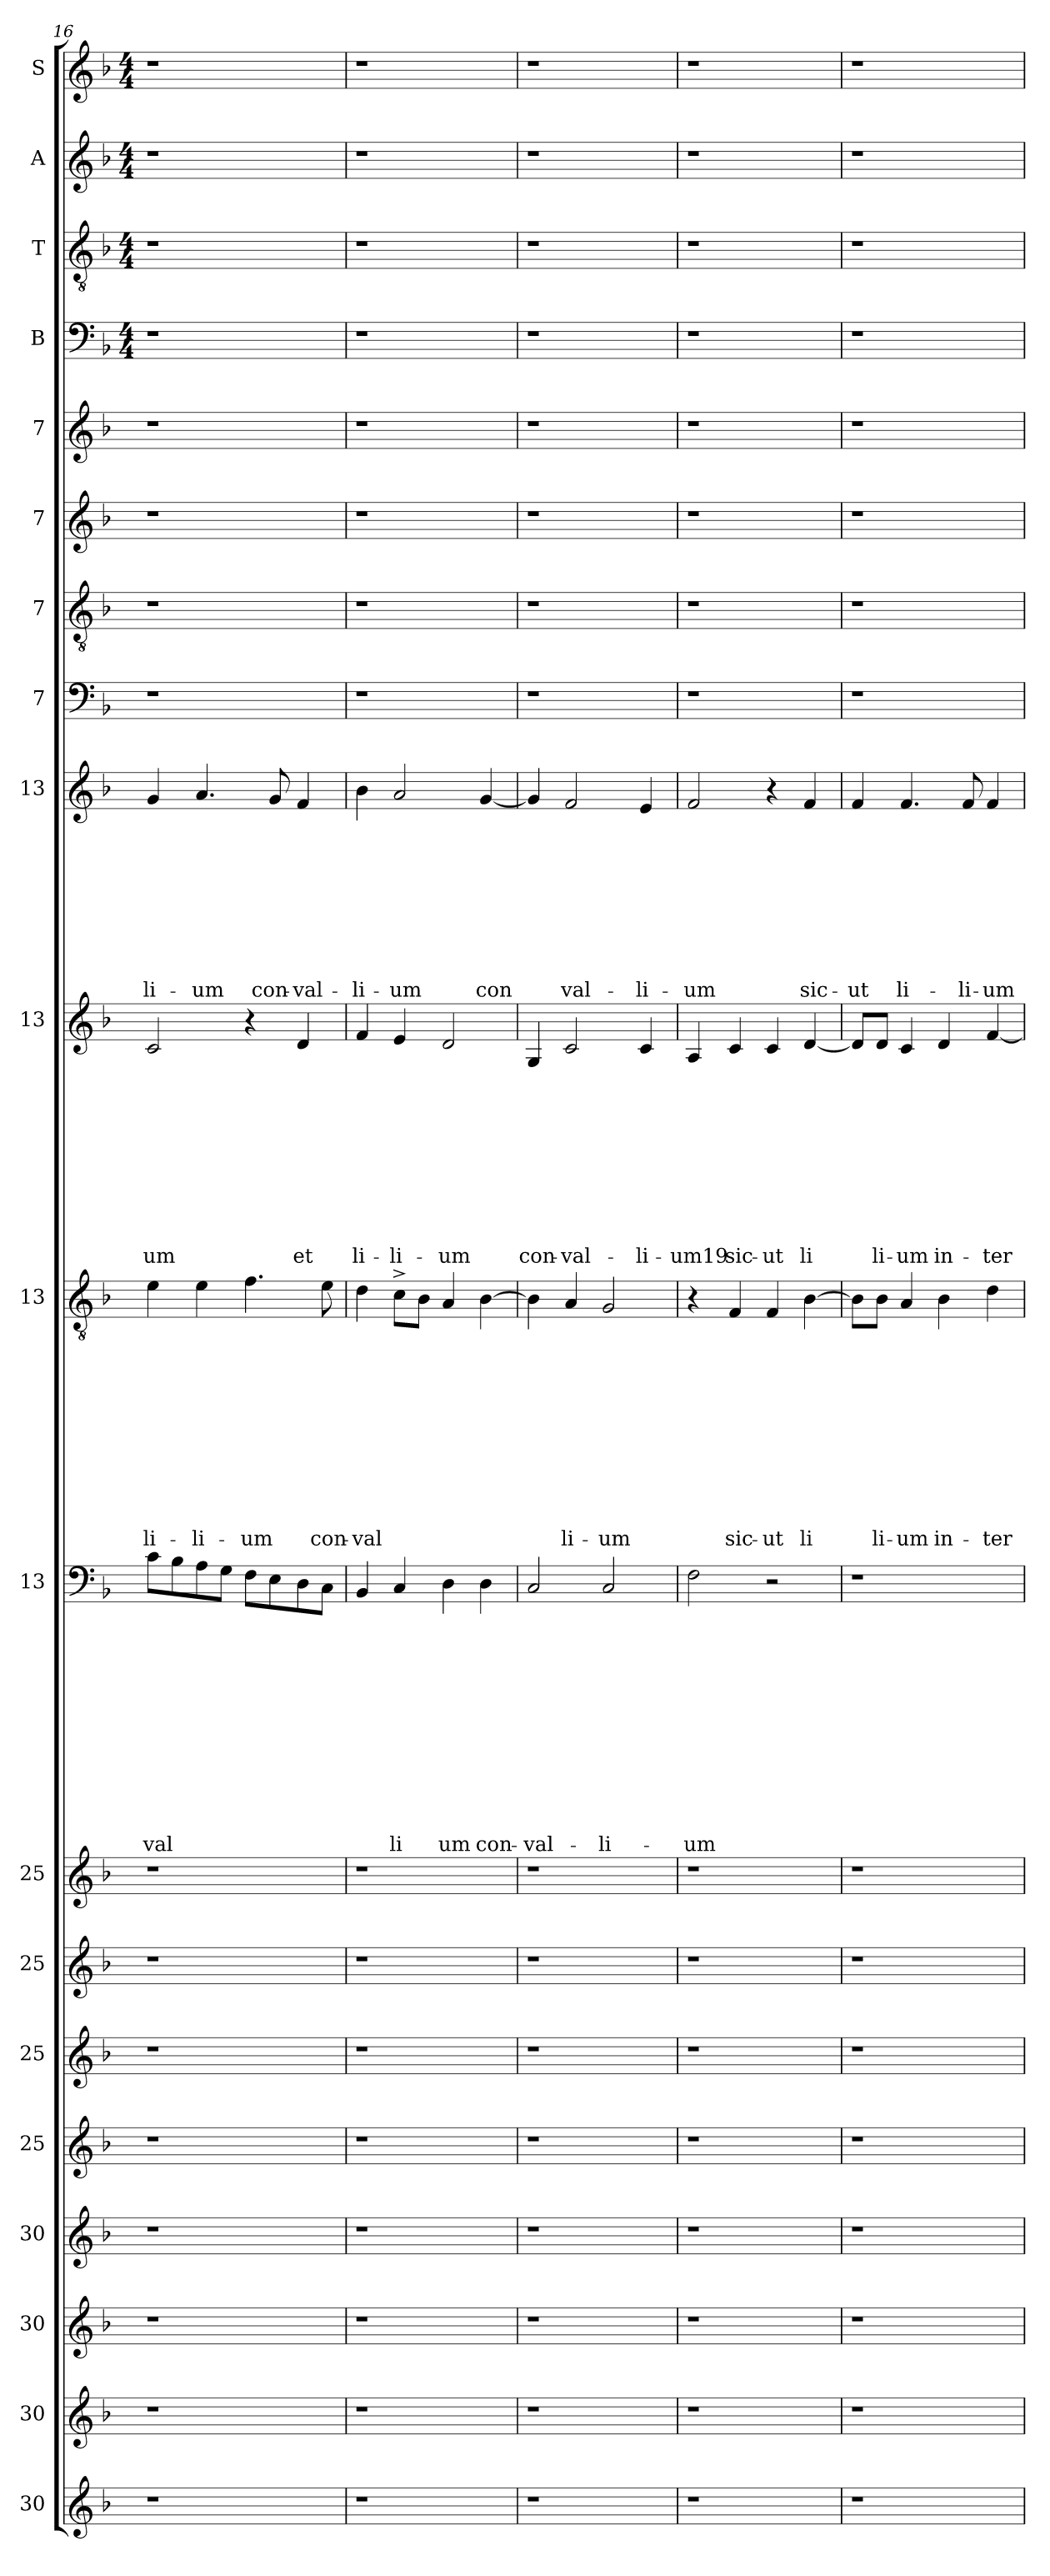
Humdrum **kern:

**kern	**kern	**kern	**kern	**kern	**kern	**kern	**kern	**kern	**text	**text	**text	**text	**text	**text	**text	**text	**text	**text	**text	**text	**kern	**text	**text	**text	**text	**text	**text	**text	**text	**text	**text	**text	**kern	**text	**text	**text	**text	**text	**text	**text	**text	**text	**text	**kern	**text	**text	**text	**text	**text	**text	**text	**text	**text	**kern	**kern	**kern	**kern	**kern	**kern	**kern	**kern
*part20	*part19	*part18	*part17	*part16	*part15	*part14	*part13	*part12	*part12	*part12	*part12	*part12	*part12	*part12	*part12	*part12	*part12	*part12	*part12	*part12	*part11	*part11	*part11	*part11	*part11	*part11	*part11	*part11	*part11	*part11	*part11	*part11	*part10	*part10	*part10	*part10	*part10	*part10	*part10	*part10	*part10	*part10	*part10	*part9	*part9	*part9	*part9	*part9	*part9	*part9	*part9	*part9	*part9	*part8	*part7	*part6	*part5	*part4	*part3	*part2	*part1
*staff20	*staff19	*staff18	*staff17	*staff16	*staff15	*staff14	*staff13	*staff12	*staff12	*staff12	*staff12	*staff12	*staff12	*staff12	*staff12	*staff12	*staff12	*staff12	*staff12	*staff12	*staff11	*staff11	*staff11	*staff11	*staff11	*staff11	*staff11	*staff11	*staff11	*staff11	*staff11	*staff11	*staff10	*staff10	*staff10	*staff10	*staff10	*staff10	*staff10	*staff10	*staff10	*staff10	*staff10	*staff9	*staff9	*staff9	*staff9	*staff9	*staff9	*staff9	*staff9	*staff9	*staff9	*staff8	*staff7	*staff6	*staff5	*staff4	*staff3	*staff2	*staff1
*I"30	*I"30	*I"30	*I"30	*I"25	*I"25	*I"25	*I"25	*I"13	*	*	*	*	*	*	*	*	*	*	*	*	*I"13	*	*	*	*	*	*	*	*	*	*	*	*I"13	*	*	*	*	*	*	*	*	*	*	*I"13	*	*	*	*	*	*	*	*	*	*I"7	*I"7	*I"7	*I"7	*I"B	*I"T	*I"A	*I"S
*clefG2	*clefG2	*clefG2	*clefG2	*clefG2	*clefG2	*clefG2	*clefG2	*clefF4	*	*	*	*	*	*	*	*	*	*	*	*	*clefGv2	*	*	*	*	*	*	*	*	*	*	*	*clefG2	*	*	*	*	*	*	*	*	*	*	*clefG2	*	*	*	*	*	*	*	*	*	*clefF4	*clefGv2	*clefG2	*clefG2	*clefF4	*clefGv2	*clefG2	*clefG2
*k[b-]	*k[b-]	*k[b-]	*k[b-]	*k[b-]	*k[b-]	*k[b-]	*k[b-]	*k[b-]	*	*	*	*	*	*	*	*	*	*	*	*	*k[b-]	*	*	*	*	*	*	*	*	*	*	*	*k[b-]	*	*	*	*	*	*	*	*	*	*	*k[b-]	*	*	*	*	*	*	*	*	*	*k[b-]	*k[b-]	*k[b-]	*k[b-]	*k[b-]	*k[b-]	*k[b-]	*k[b-]
*F:	*F:	*F:	*F:	*F:	*F:	*F:	*F:	*F:	*	*	*	*	*	*	*	*	*	*	*	*	*F:	*	*	*	*	*	*	*	*	*	*	*	*F:	*	*	*	*	*	*	*	*	*	*	*F:	*	*	*	*	*	*	*	*	*	*F:	*F:	*F:	*F:	*F:	*F:	*F:	*F:
*	*	*	*	*	*	*	*	*	*	*	*	*	*	*	*	*	*	*	*	*	*	*	*	*	*	*	*	*	*	*	*	*	*	*	*	*	*	*	*	*	*	*	*	*	*	*	*	*	*	*	*	*	*	*	*	*	*	*M4/4	*M4/4	*M4/4	*M4/4
=16	=16	=16	=16	=16	=16	=16	=16	=16	=16	=16	=16	=16	=16	=16	=16	=16	=16	=16	=16	=16	=16	=16	=16	=16	=16	=16	=16	=16	=16	=16	=16	=16	=16	=16	=16	=16	=16	=16	=16	=16	=16	=16	=16	=16	=16	=16	=16	=16	=16	=16	=16	=16	=16	=16	=16	=16	=16	=16	=16	=16	=16
!	!	!	!	!	!	!	!	!	!	!	!	!	!	!	!	!	!	!	!	!LO:LY:b	!	!	!	!	!	!	!	!	!	!	!	!LO:LY:b	!	!	!	!	!	!	!	!	!	!	!LO:LY:b	!	!	!	!	!	!	!	!	!	!LO:LY:b	!	!	!	!	!	!	!	!
1r	1r	1r	1r	1r	1r	1r	1r	8c\L	.	.	.	.	.	.	.	.	.	.	.	-val	4e\	.	.	.	.	.	.	.	.	.	.	li-	2c/	.	.	.	.	.	.	.	.	.	-um	4g/	.	.	.	.	.	.	.	.	-li-	1r	1r	1r	1r	1r	1r	1r	1r
.	.	.	.	.	.	.	.	8B-\	.	.	.	.	.	.	.	.	.	.	.	.	.	.	.	.	.	.	.	.	.	.	.	.	.	.	.	.	.	.	.	.	.	.	.	.	.	.	.	.	.	.	.	.	.	.	.	.	.	.	.	.	.
!	!	!	!	!	!	!	!	!	!	!	!	!	!	!	!	!	!	!	!	!	!	!	!	!	!	!	!	!	!	!	!	!LO:LY:b	!	!	!	!	!	!	!	!	!	!	!	!	!	!	!	!	!	!	!	!	!LO:LY:b	!	!	!	!	!	!	!	!
.	.	.	.	.	.	.	.	8A\	.	.	.	.	.	.	.	.	.	.	.	.	4e\	.	.	.	.	.	.	.	.	.	.	-li-	.	.	.	.	.	.	.	.	.	.	.	4.a/	.	.	.	.	.	.	.	.	-um	.	.	.	.	.	.	.	.
.	.	.	.	.	.	.	.	8G\J	.	.	.	.	.	.	.	.	.	.	.	.	.	.	.	.	.	.	.	.	.	.	.	.	.	.	.	.	.	.	.	.	.	.	.	.	.	.	.	.	.	.	.	.	.	.	.	.	.	.	.	.	.
!	!	!	!	!	!	!	!	!	!	!	!	!	!	!	!	!	!	!	!	!	!	!	!	!	!	!	!	!	!	!	!	!LO:LY:b	!	!	!	!	!	!	!	!	!	!	!	!	!	!	!	!	!	!	!	!	!	!	!	!	!	!	!	!	!
.	.	.	.	.	.	.	.	8F\L	.	.	.	.	.	.	.	.	.	.	.	.	4.f\	.	.	.	.	.	.	.	.	.	.	-um	4r	.	.	.	.	.	.	.	.	.	.	.	.	.	.	.	.	.	.	.	.	.	.	.	.	.	.	.	.
!	!	!	!	!	!	!	!	!	!	!	!	!	!	!	!	!	!	!	!	!	!	!	!	!	!	!	!	!	!	!	!	!	!	!	!	!	!	!	!	!	!	!	!	!	!	!	!	!	!	!	!	!	!LO:LY:b	!	!	!	!	!	!	!	!
.	.	.	.	.	.	.	.	8E\	.	.	.	.	.	.	.	.	.	.	.	.	.	.	.	.	.	.	.	.	.	.	.	.	.	.	.	.	.	.	.	.	.	.	.	8g/	.	.	.	.	.	.	.	.	con-	.	.	.	.	.	.	.	.
!	!	!	!	!	!	!	!	!	!	!	!	!	!	!	!	!	!	!	!	!	!	!	!	!	!	!	!	!	!	!	!	!	!	!	!	!	!	!	!	!	!	!	!LO:LY:b	!	!	!	!	!	!	!	!	!	!LO:LY:b:rj	!	!	!	!	!	!	!	!
.	.	.	.	.	.	.	.	8D\	.	.	.	.	.	.	.	.	.	.	.	.	.	.	.	.	.	.	.	.	.	.	.	.	4d/	.	.	.	.	.	.	.	.	.	et	4f/	.	.	.	.	.	.	.	.	-val-	.	.	.	.	.	.	.	.
!	!	!	!	!	!	!	!	!	!	!	!	!	!	!	!	!	!	!	!	!	!	!	!	!	!	!	!	!	!	!	!	!LO:LY:b	!	!	!	!	!	!	!	!	!	!	!	!	!	!	!	!	!	!	!	!	!	!	!	!	!	!	!	!	!
.	.	.	.	.	.	.	.	8C\J	.	.	.	.	.	.	.	.	.	.	.	.	8e\	.	.	.	.	.	.	.	.	.	.	con-	.	.	.	.	.	.	.	.	.	.	.	.	.	.	.	.	.	.	.	.	.	.	.	.	.	.	.	.	.
=17	=17	=17	=17	=17	=17	=17	=17	=17	=17	=17	=17	=17	=17	=17	=17	=17	=17	=17	=17	=17	=17	=17	=17	=17	=17	=17	=17	=17	=17	=17	=17	=17	=17	=17	=17	=17	=17	=17	=17	=17	=17	=17	=17	=17	=17	=17	=17	=17	=17	=17	=17	=17	=17	=17	=17	=17	=17	=17	=17	=17	=17
!	!	!	!	!	!	!	!	!	!	!	!	!	!	!	!	!	!	!	!	!	!	!	!	!	!	!	!	!	!	!	!	!LO:LY:b	!	!	!	!	!	!	!	!	!	!	!LO:LY:b	!	!	!	!	!	!	!	!	!	!LO:LY:b	!	!	!	!	!	!	!	!
1r	1r	1r	1r	1r	1r	1r	1r	4BB-/	.	.	.	.	.	.	.	.	.	.	.	.	4d\	.	.	.	.	.	.	.	.	.	.	-val	4f/	.	.	.	.	.	.	.	.	.	li-	4b-\	.	.	.	.	.	.	.	.	-li-	1r	1r	1r	1r	1r	1r	1r	1r
!	!	!	!	!	!	!	!	!	!	!	!	!	!	!	!	!	!	!	!	!LO:LY:b	!	!	!	!	!	!	!	!	!	!	!	!	!	!	!	!	!	!	!	!	!	!	!LO:LY:b	!	!	!	!	!	!	!	!	!	!LO:LY:b	!	!	!	!	!	!	!	!
.	.	.	.	.	.	.	.	4C/	.	.	.	.	.	.	.	.	.	.	.	li	8c^>\L	.	.	.	.	.	.	.	.	.	.	.	4e/	.	.	.	.	.	.	.	.	.	-li-	2a/	.	.	.	.	.	.	.	.	-um	.	.	.	.	.	.	.	.
.	.	.	.	.	.	.	.	.	.	.	.	.	.	.	.	.	.	.	.	.	8B-\J	.	.	.	.	.	.	.	.	.	.	.	.	.	.	.	.	.	.	.	.	.	.	.	.	.	.	.	.	.	.	.	.	.	.	.	.	.	.	.	.
!	!	!	!	!	!	!	!	!	!	!	!	!	!	!	!	!	!	!	!	!LO:LY:b	!	!	!	!	!	!	!	!	!	!	!	!	!	!	!	!	!	!	!	!	!	!	!LO:LY:b	!	!	!	!	!	!	!	!	!	!	!	!	!	!	!	!	!	!
.	.	.	.	.	.	.	.	4D\	.	.	.	.	.	.	.	.	.	.	.	um	4A/	.	.	.	.	.	.	.	.	.	.	.	2d/	.	.	.	.	.	.	.	.	.	-um	.	.	.	.	.	.	.	.	.	.	.	.	.	.	.	.	.	.
!	!	!	!	!	!	!	!	!	!	!	!	!	!	!	!	!	!	!	!	!LO:LY:b	!	!	!	!	!	!	!	!	!	!	!	!	!	!	!	!	!	!	!	!	!	!	!	!	!	!	!	!	!	!	!	!	!LO:LY:b	!	!	!	!	!	!	!	!
.	.	.	.	.	.	.	.	4D\	.	.	.	.	.	.	.	.	.	.	.	con-	[>4B-\	.	.	.	.	.	.	.	.	.	.	.	.	.	.	.	.	.	.	.	.	.	.	[<4g/	.	.	.	.	.	.	.	.	con	.	.	.	.	.	.	.	.
=18	=18	=18	=18	=18	=18	=18	=18	=18	=18	=18	=18	=18	=18	=18	=18	=18	=18	=18	=18	=18	=18	=18	=18	=18	=18	=18	=18	=18	=18	=18	=18	=18	=18	=18	=18	=18	=18	=18	=18	=18	=18	=18	=18	=18	=18	=18	=18	=18	=18	=18	=18	=18	=18	=18	=18	=18	=18	=18	=18	=18	=18
!	!	!	!	!	!	!	!	!	!	!	!	!	!	!	!	!	!	!	!	!LO:LY:b	!	!	!	!	!	!	!	!	!	!	!	!	!	!	!	!	!	!	!	!	!	!	!LO:LY:b	!	!	!	!	!	!	!	!	!	!	!	!	!	!	!	!	!	!
1r	1r	1r	1r	1r	1r	1r	1r	2C/	.	.	.	.	.	.	.	.	.	.	.	-val-	4B-\]	.	.	.	.	.	.	.	.	.	.	.	4G/	.	.	.	.	.	.	.	.	.	con-	4g/]	.	.	.	.	.	.	.	.	.	1r	1r	1r	1r	1r	1r	1r	1r
!	!	!	!	!	!	!	!	!	!	!	!	!	!	!	!	!	!	!	!	!	!	!	!	!	!	!	!	!	!	!	!	!LO:LY:b	!	!	!	!	!	!	!	!	!	!	!LO:LY:b:rj	!	!	!	!	!	!	!	!	!	!LO:LY:b	!	!	!	!	!	!	!	!
.	.	.	.	.	.	.	.	.	.	.	.	.	.	.	.	.	.	.	.	.	4A/	.	.	.	.	.	.	.	.	.	.	li-	2c/	.	.	.	.	.	.	.	.	.	-val-	2f/	.	.	.	.	.	.	.	.	val-	.	.	.	.	.	.	.	.
!	!	!	!	!	!	!	!	!	!	!	!	!	!	!	!	!	!	!	!	!LO:LY:b	!	!	!	!	!	!	!	!	!	!	!	!LO:LY:b	!	!	!	!	!	!	!	!	!	!	!	!	!	!	!	!	!	!	!	!	!	!	!	!	!	!	!	!	!
.	.	.	.	.	.	.	.	2C/	.	.	.	.	.	.	.	.	.	.	.	-li-	2G/	.	.	.	.	.	.	.	.	.	.	-um	.	.	.	.	.	.	.	.	.	.	.	.	.	.	.	.	.	.	.	.	.	.	.	.	.	.	.	.	.
!	!	!	!	!	!	!	!	!	!	!	!	!	!	!	!	!	!	!	!	!	!	!	!	!	!	!	!	!	!	!	!	!	!	!	!	!	!	!	!	!	!	!	!LO:LY:b	!	!	!	!	!	!	!	!	!	!LO:LY:b	!	!	!	!	!	!	!	!
.	.	.	.	.	.	.	.	.	.	.	.	.	.	.	.	.	.	.	.	.	.	.	.	.	.	.	.	.	.	.	.	.	4c/	.	.	.	.	.	.	.	.	.	-li-	4e/	.	.	.	.	.	.	.	.	-li-	.	.	.	.	.	.	.	.
!!LO:PB:g=z
=19	=19	=19	=19	=19	=19	=19	=19	=19	=19	=19	=19	=19	=19	=19	=19	=19	=19	=19	=19	=19	=19	=19	=19	=19	=19	=19	=19	=19	=19	=19	=19	=19	=19	=19	=19	=19	=19	=19	=19	=19	=19	=19	=19	=19	=19	=19	=19	=19	=19	=19	=19	=19	=19	=19	=19	=19	=19	=19	=19	=19	=19
!	!	!	!	!	!	!	!	!	!	!	!	!	!	!	!	!	!	!	!	!LO:LY:b	!	!	!	!	!	!	!	!	!	!	!	!	!	!	!	!	!	!	!	!	!	!	!LO:LY:b	!	!	!	!	!	!	!	!	!	!LO:LY:b	!	!	!	!	!	!	!	!
1r	1r	1r	1r	1r	1r	1r	1r	2F\	.	.	.	.	.	.	.	.	.	.	.	-um	4r	.	.	.	.	.	.	.	.	.	.	.	4A/	.	.	.	.	.	.	.	.	.	-um19	2f/	.	.	.	.	.	.	.	.	-um	1r	1r	1r	1r	1r	1r	1r	1r
!	!	!	!	!	!	!	!	!	!	!	!	!	!	!	!	!	!	!	!	!	!	!	!	!	!	!	!	!	!	!	!	!LO:LY:b	!	!	!	!	!	!	!	!	!	!	!LO:LY:b	!	!	!	!	!	!	!	!	!	!	!	!	!	!	!	!	!	!
.	.	.	.	.	.	.	.	.	.	.	.	.	.	.	.	.	.	.	.	.	4F/	.	.	.	.	.	.	.	.	.	.	sic-	4c/	.	.	.	.	.	.	.	.	.	sic-	.	.	.	.	.	.	.	.	.	.	.	.	.	.	.	.	.	.
!	!	!	!	!	!	!	!	!	!	!	!	!	!	!	!	!	!	!	!	!	!	!	!	!	!	!	!	!	!	!	!	!LO:LY:b	!	!	!	!	!	!	!	!	!	!	!LO:LY:b	!	!	!	!	!	!	!	!	!	!	!	!	!	!	!	!	!	!
.	.	.	.	.	.	.	.	2r	.	.	.	.	.	.	.	.	.	.	.	.	4F/	.	.	.	.	.	.	.	.	.	.	-ut	4c/	.	.	.	.	.	.	.	.	.	-ut	4r	.	.	.	.	.	.	.	.	.	.	.	.	.	.	.	.	.
!	!	!	!	!	!	!	!	!	!	!	!	!	!	!	!	!	!	!	!	!	!	!	!	!	!	!	!	!	!	!	!	!LO:LY:b	!	!	!	!	!	!	!	!	!	!	!LO:LY:b	!	!	!	!	!	!	!	!	!	!LO:LY:b	!	!	!	!	!	!	!	!
.	.	.	.	.	.	.	.	.	.	.	.	.	.	.	.	.	.	.	.	.	[>4B-\	.	.	.	.	.	.	.	.	.	.	li	[<4d/	.	.	.	.	.	.	.	.	.	li	4f/	.	.	.	.	.	.	.	.	sic-	.	.	.	.	.	.	.	.
=20	=20	=20	=20	=20	=20	=20	=20	=20	=20	=20	=20	=20	=20	=20	=20	=20	=20	=20	=20	=20	=20	=20	=20	=20	=20	=20	=20	=20	=20	=20	=20	=20	=20	=20	=20	=20	=20	=20	=20	=20	=20	=20	=20	=20	=20	=20	=20	=20	=20	=20	=20	=20	=20	=20	=20	=20	=20	=20	=20	=20	=20
!	!	!	!	!	!	!	!	!	!	!	!	!	!	!	!	!	!	!	!	!	!	!	!	!	!	!	!	!	!	!	!	!	!	!	!	!	!	!	!	!	!	!	!	!	!	!	!	!	!	!	!	!	!LO:LY:b	!	!	!	!	!	!	!	!
1r	1r	1r	1r	1r	1r	1r	1r	1r	.	.	.	.	.	.	.	.	.	.	.	.	8B-\L]	.	.	.	.	.	.	.	.	.	.	.	8d/L]	.	.	.	.	.	.	.	.	.	.	4f/	.	.	.	.	.	.	.	.	-ut	1r	1r	1r	1r	1r	1r	1r	1r
!	!	!	!	!	!	!	!	!	!	!	!	!	!	!	!	!	!	!	!	!	!	!	!	!	!	!	!	!	!	!	!	!LO:LY:b	!	!	!	!	!	!	!	!	!	!	!LO:LY:b	!	!	!	!	!	!	!	!	!	!	!	!	!	!	!	!	!	!
.	.	.	.	.	.	.	.	.	.	.	.	.	.	.	.	.	.	.	.	.	8B-\J	.	.	.	.	.	.	.	.	.	.	li-	8d/J	.	.	.	.	.	.	.	.	.	li-	.	.	.	.	.	.	.	.	.	.	.	.	.	.	.	.	.	.
!	!	!	!	!	!	!	!	!	!	!	!	!	!	!	!	!	!	!	!	!	!	!	!	!	!	!	!	!	!	!	!	!LO:LY:b	!	!	!	!	!	!	!	!	!	!	!LO:LY:b	!	!	!	!	!	!	!	!	!	!LO:LY:b	!	!	!	!	!	!	!	!
.	.	.	.	.	.	.	.	.	.	.	.	.	.	.	.	.	.	.	.	.	4A/	.	.	.	.	.	.	.	.	.	.	-um	4c/	.	.	.	.	.	.	.	.	.	-um	4.f/	.	.	.	.	.	.	.	.	li-	.	.	.	.	.	.	.	.
!	!	!	!	!	!	!	!	!	!	!	!	!	!	!	!	!	!	!	!	!	!	!	!	!	!	!	!	!	!	!	!	!LO:LY:b	!	!	!	!	!	!	!	!	!	!	!LO:LY:b	!	!	!	!	!	!	!	!	!	!	!	!	!	!	!	!	!	!
.	.	.	.	.	.	.	.	.	.	.	.	.	.	.	.	.	.	.	.	.	4B-\	.	.	.	.	.	.	.	.	.	.	in-	4d/	.	.	.	.	.	.	.	.	.	in-	.	.	.	.	.	.	.	.	.	.	.	.	.	.	.	.	.	.
!	!	!	!	!	!	!	!	!	!	!	!	!	!	!	!	!	!	!	!	!	!	!	!	!	!	!	!	!	!	!	!	!	!	!	!	!	!	!	!	!	!	!	!	!	!	!	!	!	!	!	!	!	!LO:LY:b	!	!	!	!	!	!	!	!
.	.	.	.	.	.	.	.	.	.	.	.	.	.	.	.	.	.	.	.	.	.	.	.	.	.	.	.	.	.	.	.	.	.	.	.	.	.	.	.	.	.	.	.	8f/	.	.	.	.	.	.	.	.	-li-	.	.	.	.	.	.	.	.
!	!	!	!	!	!	!	!	!	!	!	!	!	!	!	!	!	!	!	!	!	!	!	!	!	!	!	!	!	!	!	!	!LO:LY:b	!	!	!	!	!	!	!	!	!	!	!LO:LY:b	!	!	!	!	!	!	!	!	!	!LO:LY:b	!	!	!	!	!	!	!	!
.	.	.	.	.	.	.	.	.	.	.	.	.	.	.	.	.	.	.	.	.	4d\	.	.	.	.	.	.	.	.	.	.	-ter	[<4f/	.	.	.	.	.	.	.	.	.	-ter	4f/	.	.	.	.	.	.	.	.	-um	.	.	.	.	.	.	.	.
=	=	=	=	=	=	=	=	=	=	=	=	=	=	=	=	=	=	=	=	=	=	=	=	=	=	=	=	=	=	=	=	=	=	=	=	=	=	=	=	=	=	=	=	=	=	=	=	=	=	=	=	=	=	=	=	=	=	=	=	=	=
*-	*-	*-	*-	*-	*-	*-	*-	*-	*-	*-	*-	*-	*-	*-	*-	*-	*-	*-	*-	*-	*-	*-	*-	*-	*-	*-	*-	*-	*-	*-	*-	*-	*-	*-	*-	*-	*-	*-	*-	*-	*-	*-	*-	*-	*-	*-	*-	*-	*-	*-	*-	*-	*-	*-	*-	*-	*-	*-	*-	*-	*-
